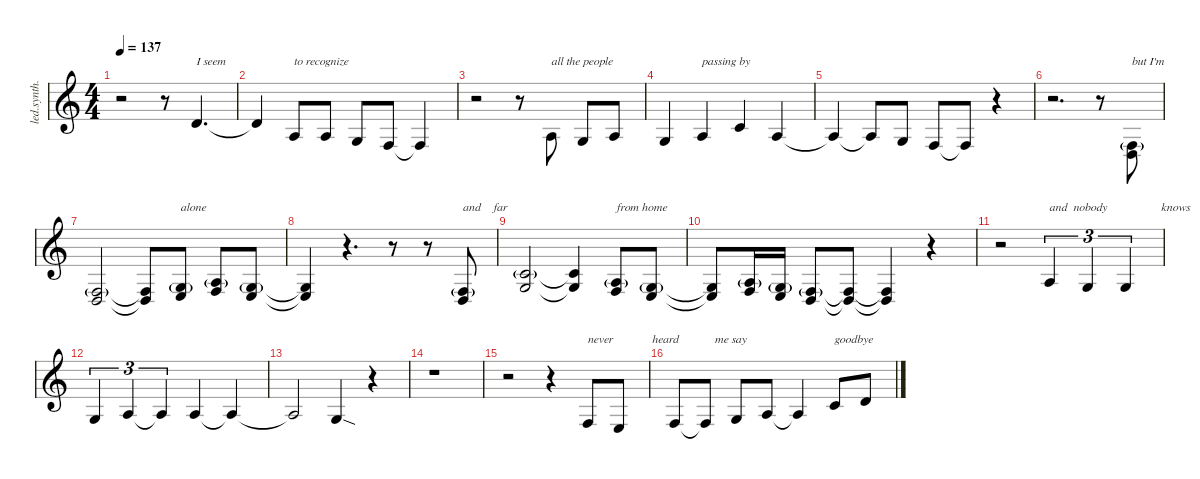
\defaultSystemsLayout 4
\hideDynamics
\bracketExtendMode nobrackets
\otherSystemsTrackNameOrientation horizontal
\track ("Mikael Akerfeldt (vocal)" "led.synth.") {instrument lead2sawtooth}
\staff {score}
\tuning (E4 B3 G3 D3 A2 E2)
\ts (4 4)
\tempo 137
\clef g2
\ks c
r.2{dy f beam Down} r.8{beam Down} 12.4.4{d txt "I seem" beam Up} |
12.4{t}.4{beam Up} 12.5.8{txt "to recognize" beam Up} 12.5.8{beam Up} 10.5.8{beam Up} 13.6.8{beam Up} 13.6{t}.4{beam Up} |
r.2{beam Down} r.8{beam Down} 12.5.8{txt "all the people" beam Up} 10.5.8{beam Up} 12.5.8{beam Up} |
10.5.4{beam Up} 12.5.4{txt "passing by" beam Up} 10.4.4{beam Up} 12.5.4{beam Up} |
12.5{t}.4{beam Up} 12.5{t}.8{beam Up} 10.5.8{beam Up} 13.6.8{beam Up} 13.6{t}.8{beam Up} r.4{beam Up} |
r.2{d beam Down} r.8{beam Down} (3.4{g} 5.5).8{txt "but I'm" beam Up} |
(3.4{g} 5.5).2{beam Up} (3.4{t} 5.5{t}).8{beam Up} (5.4{g} 7.5).8{txt "alone" beam Up} (7.4{g} 8.5).8{beam Up} (5.4{g} 7.5).8{beam Up} |
(5.4{t} 7.5{t}).4{beam Up} r.4{d beam Up} r.8{beam Up} r.8{beam Up} (3.4{g} 5.5).8{txt "and    far" beam Up} |
(10.4{g} 10.5).2{beam Up} (10.4{t} 10.5{t}).4{beam Up} (7.4{g} 8.5).8{txt "from home" beam Up} (5.4{g} 7.5).8{beam Up} |
(5.4{t} 7.5{t}).8{beam Up} (7.4{g} 8.5).16{beam Up} (5.4{g} 7.5).16{beam Up} (3.4{g} 5.5).8{beam Up} (3.4{t} 5.5{t}).8{beam Up} (3.4{t} 5.5{t}).4{beam Up} r.4{beam Up} |
r.2{beam Down} 7.4.4{tu (3 2) txt "and  nobody                  knows    me" beam Up} 5.4.4{tu (3 2) beam Up} 5.4.4{tu (3 2) beam Up} |
5.4.4{tu (3 2) beam Up} 7.4.4{tu (3 2) beam Up} 7.4{t}.4{tu (3 2) beam Up} 7.4.4{beam Up} 7.4{t}.4{beam Up} |
7.4{t}.2{beam Up} 5.4{sod}.4{beam Up} r.4{beam Up} |
r.1{beam Down} |
r.2{beam Down} r.4{beam Down} 3.4.8{txt "never             heard            me say" beam Up} 2.4.8{beam Up} |
3.4.8{beam Up} 3.4{t}.8{beam Up} 5.4.8{beam Up} 7.4.8{beam Up} 7.4{t}.4{beam Up} 10.4.8{txt "goodbye" beam Up} 12.4.8{beam Up}
